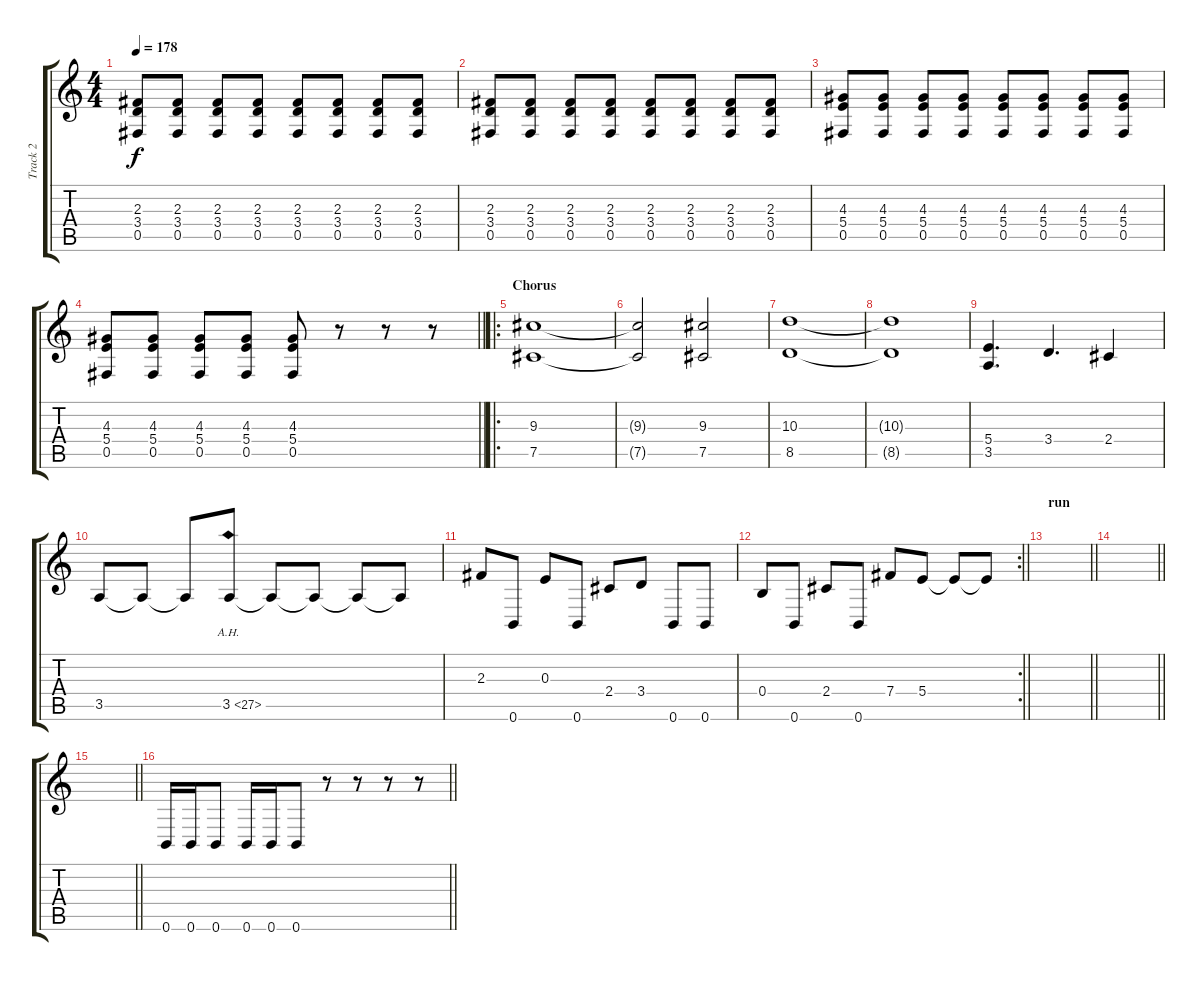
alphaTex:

\track ("Track 2" "Track 2") {instrument distortionguitar}
\staff {score tabs}
\tuning (Db4 Ab3 E3 B2 Gb2 B1) {hide}
\ts (4 4)
\tempo 178
\clef g2
\ks c
(2.3 3.4 0.5).8{dy f} (2.3 3.4 0.5).8 (2.3 3.4 0.5).8 (2.3 3.4 0.5).8 (2.3 3.4 0.5).8 (2.3 3.4 0.5).8 (2.3 3.4 0.5).8 (2.3 3.4 0.5).8 |
(2.3 3.4 0.5).8 (2.3 3.4 0.5).8 (2.3 3.4 0.5).8 (2.3 3.4 0.5).8 (2.3 3.4 0.5).8 (2.3 3.4 0.5).8 (2.3 3.4 0.5).8 (2.3 3.4 0.5).8 |
(4.3 5.4 0.5).8 (4.3 5.4 0.5).8 (4.3 5.4 0.5).8 (4.3 5.4 0.5).8 (4.3 5.4 0.5).8 (4.3 5.4 0.5).8 (4.3 5.4 0.5).8 (4.3 5.4 0.5).8 |
\barLineRight lightlight
(4.3 5.4 0.5).8 (4.3 5.4 0.5).8 (4.3 5.4 0.5).8 (4.3 5.4 0.5).8 (4.3 5.4 0.5).8 r.8 r.8 r.8 |
\ro
\section ("" "Chorus")
(9.3 7.5).1 |
(9.3{t} 7.5{t}).2 (9.3 7.5).2 |
(10.3 8.5).1 |
(10.3{t} 8.5{t}).1 |
(5.4 3.5).4{d} 3.4.4{d} 2.4.4 |
3.5.8 3.5{t}.8 3.5{t}.8 3.5{ah 24}.8 3.5{t}.8 3.5{t}.8 3.5{t}.8 3.5{t}.8 |
2.3.8 0.6.8 0.3.8 0.6.8 2.4.8 3.4.8 0.6.8 0.6.8 |
\rc 2
\barLineRight lightlight
0.4.8 0.6.8 2.4.8 0.6.8 7.4.8 5.4.8 5.4{t}.8 5.4{t}.8 |
\section ("" "run")
\barLineRight lightlight
|
\barLineRight lightlight
|
\barLineRight lightlight
|
\barLineRight lightlight
0.6.16 0.6.16 0.6.8 0.6.16 0.6.16 0.6.8 r.8 r.8 r.8 r.8
